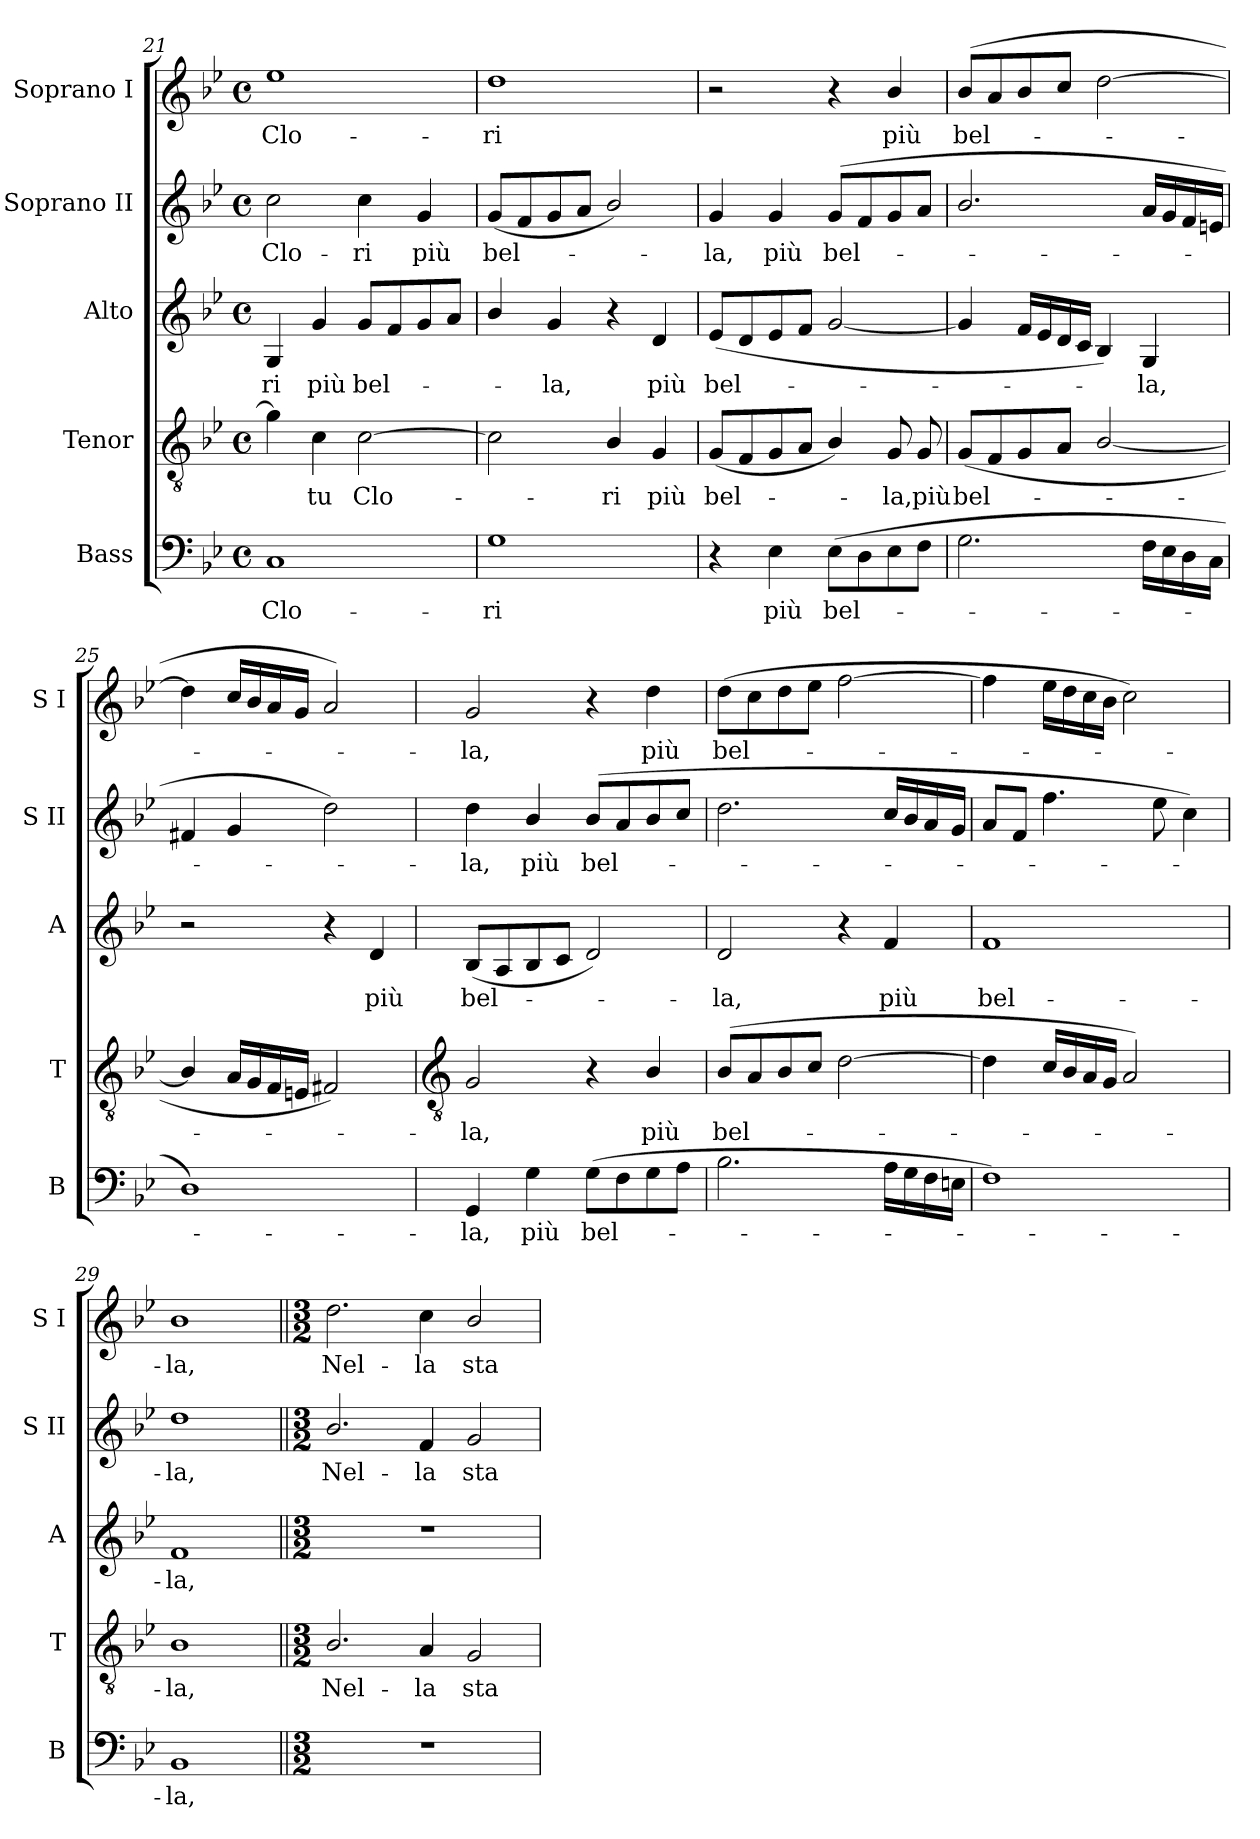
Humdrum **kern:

**kern	**text	**kern	**text	**kern	**text	**kern	**text	**kern	**text
*part5	*part5	*part4	*part4	*part3	*part3	*part2	*part2	*part1	*part1
*staff5	*staff5	*staff4	*staff4	*staff3	*staff3	*staff2	*staff2	*staff1	*staff1
*I"Bass	*	*I"Tenor	*	*I"Alto	*	*I"Soprano II	*	*I"Soprano I	*
*I'B	*	*I'T	*	*I'A	*	*I'S II	*	*I'S I	*
!!LO:LB:g=z
*clefF4	*	*clefGv2	*	*clefG2	*	*clefG2	*	*clefG2	*
*k[b-e-]	*	*k[b-e-]	*	*k[b-e-]	*	*k[b-e-]	*	*k[b-e-]	*
*B-:	*	*B-:	*	*B-:	*	*B-:	*	*B-:	*
*M4/4	*	*M4/4	*	*M4/4	*	*M4/4	*	*M4/4	*
*met(c)	*	*met(c)	*	*met(c)	*	*met(c)	*	*met(c)	*
=21	=21	=21	=21	=21	=21	=21	=21	=21	=21
!	!LO:LY:b	!	!	!	!LO:LY:b	!	!LO:LY:b	!	!LO:LY:b
1C	Clo-	4g]	.	4G	-ri	2cc	Clo-	1ee-	Clo-
!	!	!	!LO:LY:b	!	!LO:LY:b	!	!	!	!
.	.	4c	tu	4g	più	.	.	.	.
!	!	!	!LO:LY:b	!	!LO:LY:b	!	!LO:LY:b	!	!
.	.	[2c	Clo-	8gL	bel-	4cc	-ri	.	.
.	.	.	.	8f	.	.	.	.	.
!	!	!	!	!	!	!	!LO:LY:b	!	!
.	.	.	.	8g	.	4g	più	.	.
.	.	.	.	8aJ	.	.	.	.	.
=22	=22	=22	=22	=22	=22	=22	=22	=22	=22
!	!LO:LY:b	!	!	!	!	!	!LO:LY:b	!	!LO:LY:b
1G	-ri	2c]	.	4b-/	.	(<8gL	bel-	1dd	-ri
.	.	.	.	.	.	8f	.	.	.
!	!	!	!	!	!LO:LY:b	!	!	!	!
.	.	.	.	4g	la,	8g	.	.	.
.	.	.	.	.	.	8aJ	.	.	.
!	!	!	!LO:LY:b	!	!	!	!	!	!
.	.	4B-/	ri	4r	.	2b-/)	.	.	.
!	!	!	!LO:LY:b	!	!LO:LY:b	!	!	!	!
.	.	4G	più	4d	più	.	.	.	.
=23	=23	=23	=23	=23	=23	=23	=23	=23	=23
!	!	!	!LO:LY:b	!	!LO:LY:b	!	!LO:LY:b	!	!
4r	.	(<8GL	bel-	(<8e-L	bel-	4g	la,	2r	.
.	.	8F	.	8d	.	.	.	.	.
!	!LO:LY:b	!	!	!	!	!	!LO:LY:b	!	!
4E-	più	8G	.	8e-	.	4g	più	.	.
.	.	8AJ	.	8fJ	.	.	.	.	.
!	!LO:LY:b	!	!	!	!	!	!LO:LY:b	!	!
(>8E-L	bel-	4B-/)	.	[2g	.	(<8gL	bel-	4r	.
8D	.	.	.	.	.	8f	.	.	.
!	!	!	!LO:LY:b	!	!	!	!	!	!LO:LY:b
8E-	.	8G	la,	.	.	8g	.	4b-/	più
!	!	!	!LO:LY:b	!	!	!	!	!	!
8FJ	.	8G	più	.	.	8aJ	.	.	.
=24	=24	=24	=24	=24	=24	=24	=24	=24	=24
!	!	!	!LO:LY:b	!	!	!	!	!	!LO:LY:b
2.G	.	(<8GL	bel-	4g]	.	2.b-/	.	(<8b-/L	bel-
.	.	8F	.	.	.	.	.	8a/	.
.	.	8G	.	16fLL	.	.	.	8b-/	.
.	.	.	.	16e-	.	.	.	.	.
.	.	8AJ	.	16d	.	.	.	8cc/J	.
.	.	.	.	16cJJ	.	.	.	.	.
.	.	[2B-/	.	4B-)	.	.	.	[2dd	.
!	!	!	!	!	!LO:LY:b	!	!	!	!
16FLL	.	.	.	4G	la,	16aLL	.	.	.
16E-	.	.	.	.	.	16g	.	.	.
16D	.	.	.	.	.	16f	.	.	.
16CJJ	.	.	.	.	.	16enJJ	.	.	.
=25	=25	=25	=25	=25	=25	=25	=25	=25	=25
1D)	.	4B-/]	.	2r	.	4f#X	.	4dd]	.
.	.	16ALL	.	.	.	4g	.	16ccLL	.
.	.	16G	.	.	.	.	.	16b-	.
.	.	16F	.	.	.	.	.	16a	.
.	.	16EnJJ	.	.	.	.	.	16gJJ	.
.	.	2F#X)	.	4r	.	2dd)	.	2a)	.
!	!	!	!	!	!LO:LY:b	!	!	!	!
.	.	.	.	4d	più	.	.	.	.
!!LO:LB:g=z
=26	=26	=26	=26	=26	=26	=26	=26	=26	=26
*	*	*clefGv2	*	*	*	*	*	*	*
!	!LO:LY:b	!	!LO:LY:b	!	!LO:LY:b	!	!LO:LY:b	!	!LO:LY:b
4GG	la,	2G	la,	(<8B-L	bel-	4dd	la,	2g	la,
.	.	.	.	8A	.	.	.	.	.
!	!LO:LY:b	!	!	!	!	!	!LO:LY:b	!	!
4G	più	.	.	8B-	.	4b-/	più	.	.
.	.	.	.	8cJ	.	.	.	.	.
!	!LO:LY:b	!	!	!	!	!	!LO:LY:b	!	!
(>8GL	bel-	4r	.	2d)	.	(<8b-/L	bel-	4r	.
8F	.	.	.	.	.	8a/	.	.	.
!	!	!	!LO:LY:b	!	!	!	!	!	!LO:LY:b
8G	.	4B-/	più	.	.	8b-/	.	4dd	più
8AJ	.	.	.	.	.	8cc/J	.	.	.
=27	=27	=27	=27	=27	=27	=27	=27	=27	=27
!	!	!	!LO:LY:b	!	!LO:LY:b	!	!	!	!LO:LY:b
2.B-	.	(<8B-/L	bel-	2d	la,	2.dd	.	(>8ddL	bel-
.	.	8A/	.	.	.	.	.	8cc	.
.	.	8B-/	.	.	.	.	.	8dd	.
.	.	8c/J	.	.	.	.	.	8ee-J	.
.	.	[2d	.	4r	.	.	.	[2ff	.
!	!	!	!	!	!LO:LY:b	!	!	!	!
16ALL	.	.	.	4f	più	16ccLL	.	.	.
16G	.	.	.	.	.	16b-	.	.	.
16F	.	.	.	.	.	16a	.	.	.
16EnJJ	.	.	.	.	.	16gJJ	.	.	.
=28	=28	=28	=28	=28	=28	=28	=28	=28	=28
!	!	!	!	!	!LO:LY:b	!	!	!	!
1F)	.	4d]	.	1f	bel-	8aL	.	4ff]	.
.	.	.	.	.	.	8fJ	.	.	.
.	.	16cLL	.	.	.	4.ff	.	16ee-LL	.
.	.	16B-	.	.	.	.	.	16dd	.
.	.	16A	.	.	.	.	.	16cc	.
.	.	16GJJ	.	.	.	.	.	16b-JJ	.
.	.	2A)	.	.	.	.	.	2cc)	.
.	.	.	.	.	.	8ee-	.	.	.
.	.	.	.	.	.	4cc)	.	.	.
=29	=29	=29	=29	=29	=29	=29	=29	=29	=29
!	!LO:LY:b	!	!LO:LY:b	!	!LO:LY:b	!	!LO:LY:b	!	!LO:LY:b
1BB-	la,	1B-	la,	1f	-la,	1dd	la,	1b-	la,
=30||	=30||	=30||	=30||	=30||	=30||	=30||	=30||	=30||	=30||
*M3/2	*	*M3/2	*	*M3/2	*	*M3/2	*	*M3/2	*
!	!	!	!LO:LY:b	!	!	!	!LO:LY:b	!	!LO:LY:b
1.r	.	2.B-/	Nel-	1.r	.	2.b-/	Nel-	2.dd	Nel-
!	!	!	!LO:LY:b	!	!	!	!LO:LY:b	!	!LO:LY:b
.	.	4A	-la	.	.	4f	-la	4cc	-la
!	!	!	!LO:LY:b	!	!	!	!LO:LY:b	!	!LO:LY:b
.	.	2G	sta-	.	.	2g	sta-	2b-/	sta-
=	=	=	=	=	=	=	=	=	=
*-	*-	*-	*-	*-	*-	*-	*-	*-	*-
